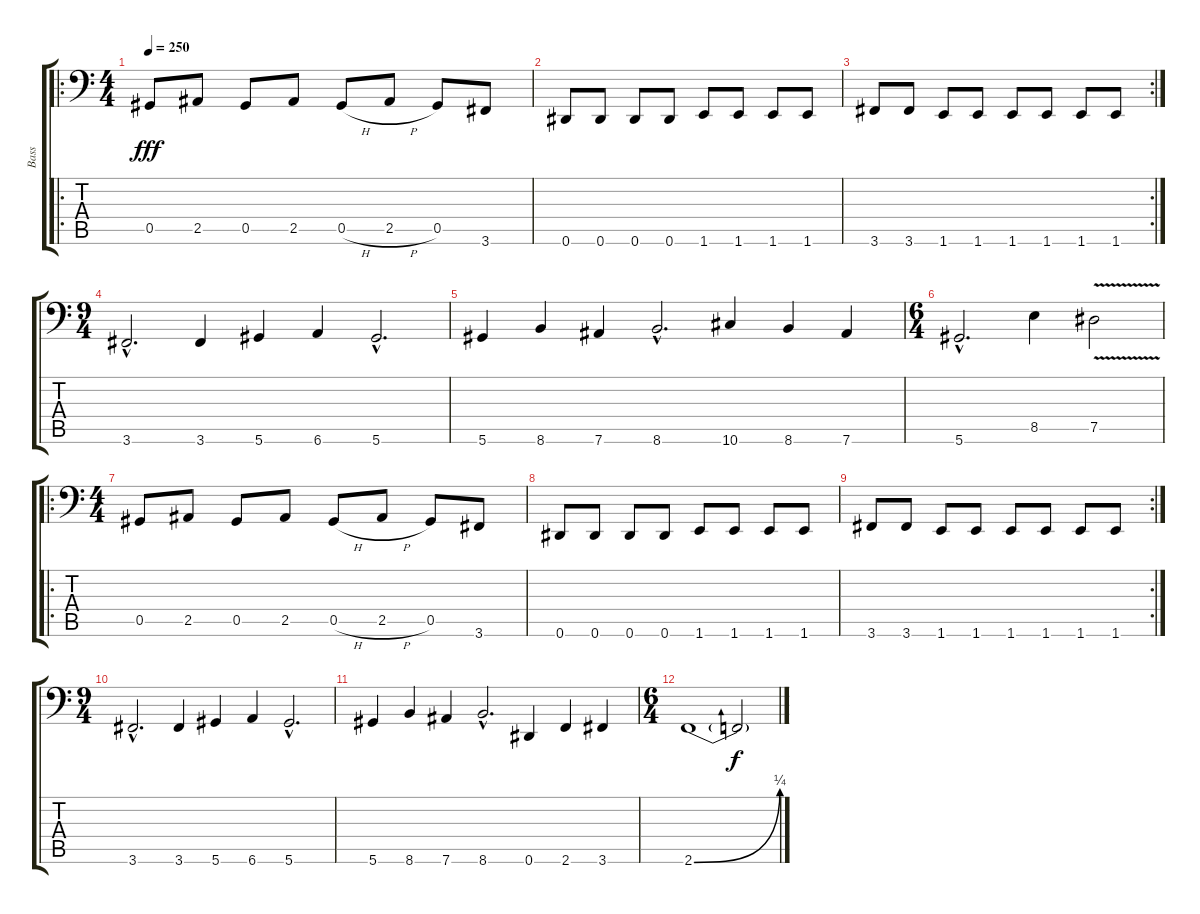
\track ("Bass" "Bass") {instrument electricbassfinger}
\staff {score tabs}
\tuning (Eb3 Bb2 Gb2 Db2 Ab1 Eb1) {hide}
\ro
\ts (4 4)
\tempo 250
\clef f4
\ks c
0.5.8{dy fff instrument electricbassfinger} 2.5.8 0.5.8 2.5.8 0.5{h}.8 2.5{h}.8 0.5.8 3.6.8 |
0.6.8 0.6.8 0.6.8 0.6.8 1.6.8 1.6.8 1.6.8 1.6.8 |
\rc 2
3.6.8 3.6.8 1.6.8 1.6.8 1.6.8 1.6.8 1.6.8 1.6.8 |
\ts (9 4)
3.6{hac}.2{d} 3.6.4 5.6.4 6.6.4 5.6{hac}.2{d} |
5.6.4 8.6.4 7.6.4 8.6{hac}.2{d} 10.6.4 8.6.4 7.6.4 |
\ts (6 4)
5.6{hac}.2{d} 8.5.4 7.5{v}.2 |
\ro
\ts (4 4)
0.5.8 2.5.8 0.5.8 2.5.8 0.5{h}.8 2.5{h}.8 0.5.8 3.6.8 |
0.6.8 0.6.8 0.6.8 0.6.8 1.6.8 1.6.8 1.6.8 1.6.8 |
\rc 2
3.6.8 3.6.8 1.6.8 1.6.8 1.6.8 1.6.8 1.6.8 1.6.8 |
\ts (9 4)
3.6{hac}.2{d} 3.6.4 5.6.4 6.6.4 5.6{hac}.2{d} |
5.6.4 8.6.4 7.6.4 8.6{hac}.2{d} 0.6.4 2.6.4 3.6.4 |
\ts (6 4)
2.6{be (bend 0 0 60 1)}.1 2.6{t}.2{dy f}
